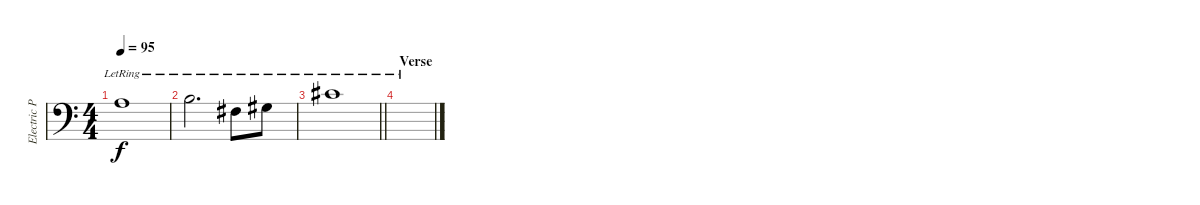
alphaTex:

\track ("Electric Piano (Staff 2)" "Electric P") {instrument electricgrandpiano}
\staff {score}
\tuning (E4 B3 G3 D3 A2 E2 B1) {hide}
\ts (4 4)
\tempo 95
\clef f4
\ks c
2.3{lr}.1{dy f} |
0.2{lr}.2{d} 4.4{lr}.8 1.3{lr}.8 |
\barLineRight lightlight
2.2{lr}.1 |
\section ("" "Verse")
